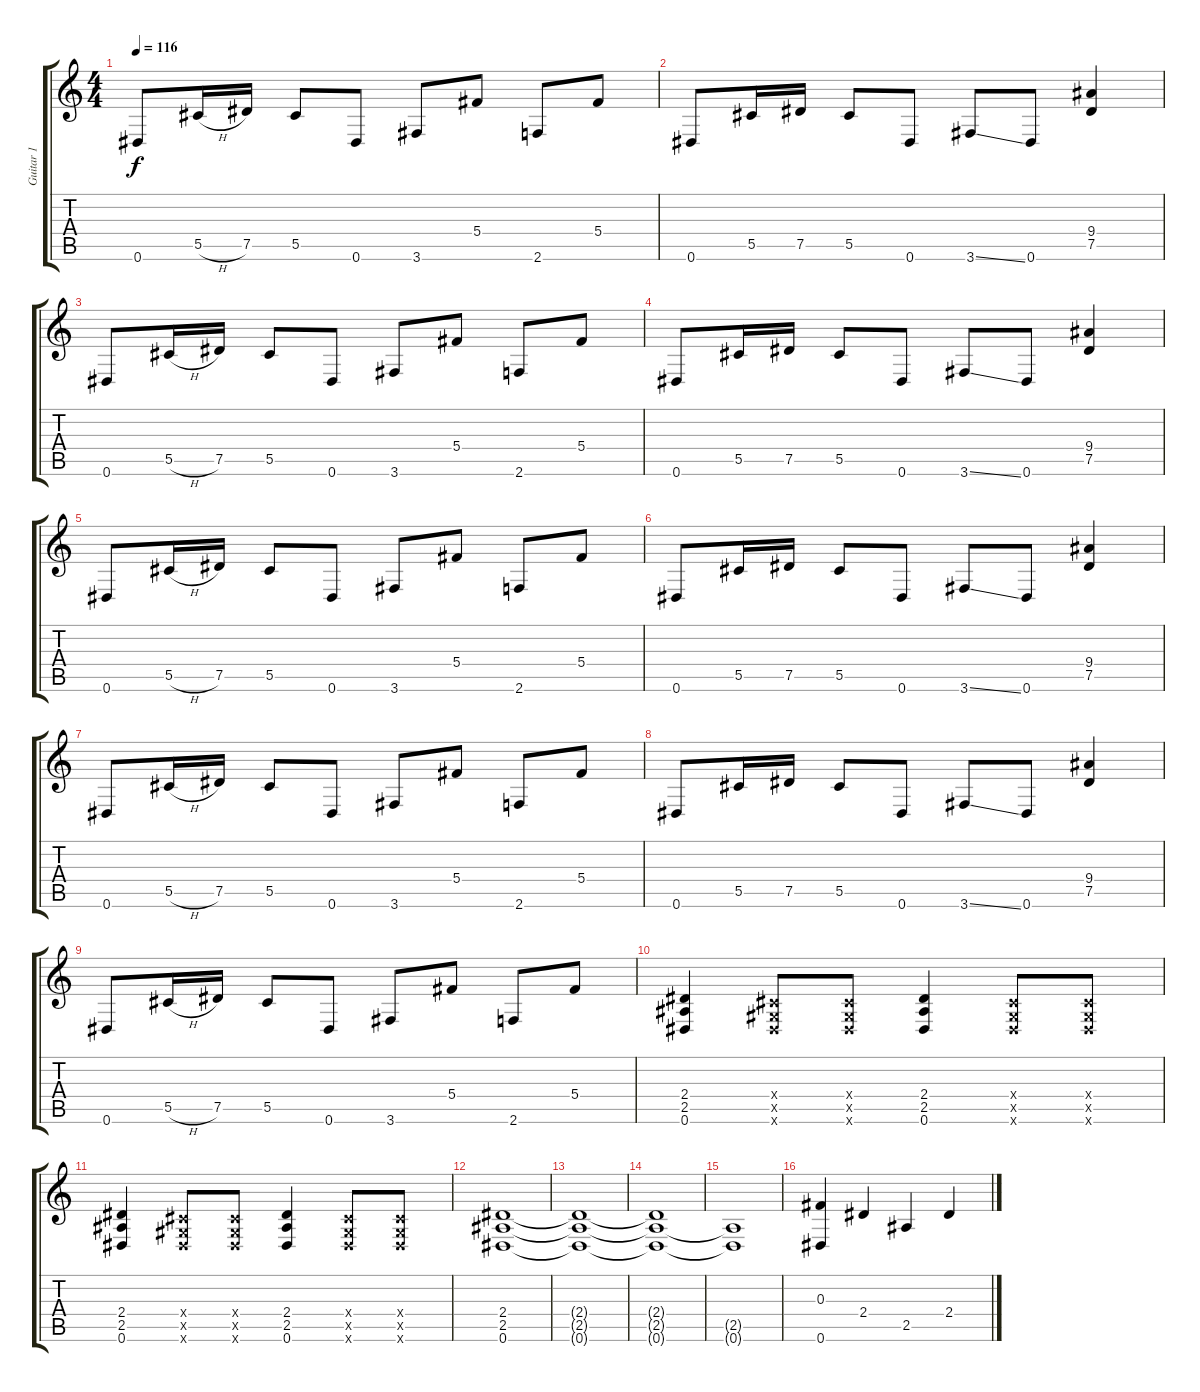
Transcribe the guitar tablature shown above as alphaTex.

\track ("Guitar 1" "Guitar 1") {instrument distortionguitar}
\staff {score tabs}
\tuning (Eb4 Bb3 Gb3 Db3 Ab2 Eb2) {hide}
\ts (4 4)
\tempo 116
\clef g2
\ks c
0.6.8{dy f} 5.5{h}.16 7.5.16 5.5.8 0.6.8 3.6.8 5.4.8 2.6.8 5.4.8 |
0.6.8{volume 15} 5.5.16 7.5.16 5.5.8 0.6.8 3.6{ss}.8 0.6.8 (9.4 7.5).4 |
0.6.8 5.5{h}.16 7.5.16 5.5.8 0.6.8 3.6.8 5.4.8 2.6.8 5.4.8 |
0.6.8 5.5.16 7.5.16 5.5.8 0.6.8 3.6{ss}.8 0.6.8 (9.4 7.5).4 |
0.6.8 5.5{h}.16 7.5.16 5.5.8 0.6.8 3.6.8 5.4.8 2.6.8 5.4.8 |
0.6.8 5.5.16 7.5.16 5.5.8 0.6.8 3.6{ss}.8 0.6.8 (9.4 7.5).4 |
0.6.8 5.5{h}.16 7.5.16 5.5.8 0.6.8 3.6.8 5.4.8 2.6.8 5.4.8 |
0.6.8 5.5.16 7.5.16 5.5.8 0.6.8 3.6{ss}.8 0.6.8 (9.4 7.5).4 |
0.6.8 5.5{h}.16 7.5.16 5.5.8 0.6.8 3.6.8 5.4.8 2.6.8 5.4.8 |
(2.4 2.5 0.6).4 (0.4{x} 0.5{x} 0.6{x}).8 (0.4{x} 0.5{x} 0.6{x}).8 (2.4 2.5 0.6).4 (0.4{x} 0.5{x} 0.6{x}).8 (0.4{x} 0.5{x} 0.6{x}).8 |
(2.4 2.5 0.6).4 (0.4{x} 0.5{x} 0.6{x}).8 (0.4{x} 0.5{x} 0.6{x}).8 (2.4 2.5 0.6).4 (0.4{x} 0.5{x} 0.6{x}).8 (0.4{x} 0.5{x} 0.6{x}).8 |
(2.4 2.5 0.6).1 |
(2.4{t} 2.5{t} 0.6{t}).1 |
(2.4{t} 2.5{t} 0.6{t}).1 |
(2.5{t} 0.6{t}).1 |
(0.3 0.6).4{volume 10 instrument electricguitarclean} 2.4.4 2.5.4 2.4.4
